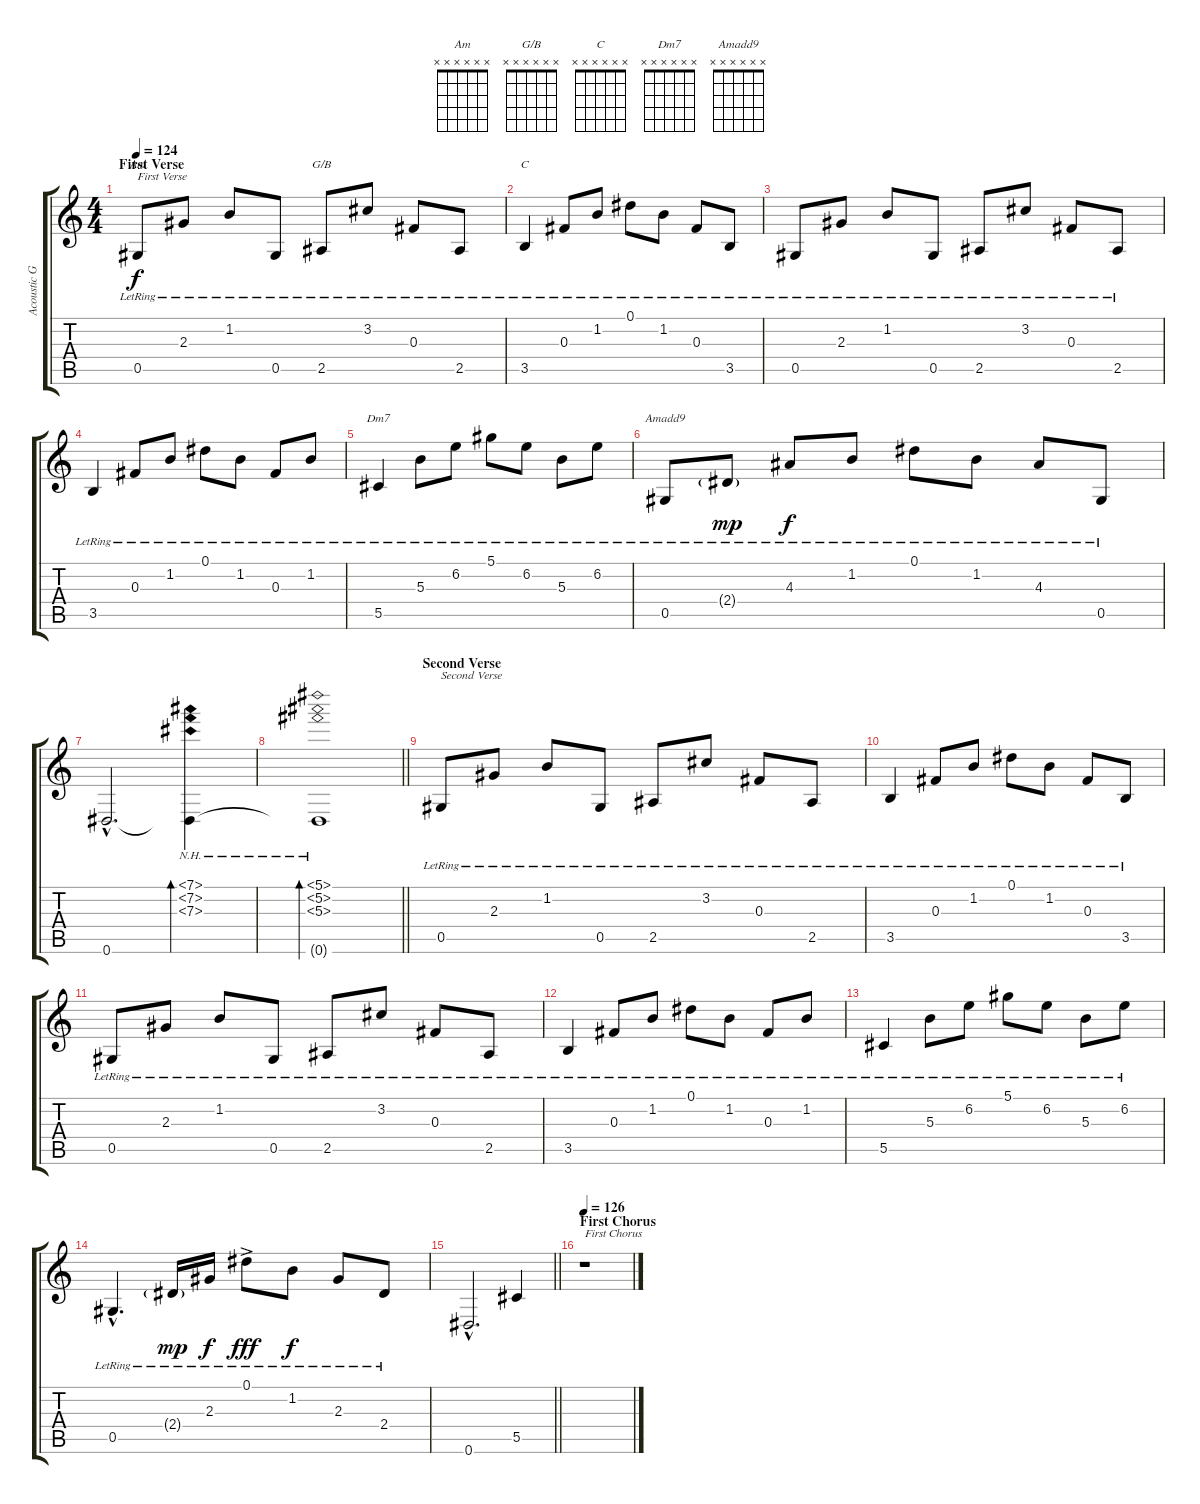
\track ("Acoustic Guitar" "Acoustic G") {instrument acousticguitarsteel}
\staff {score tabs}
\tuning (Eb4 Bb3 Gb3 Db3 Ab2 Eb2) {hide}
\chord ("Am" x x x x x x) {firstfret 0}
\chord ("G/B" x x x x x x) {firstfret 0}
\chord ("C" x x x x x x) {firstfret 0}
\chord ("Dm7" x x x x x x) {firstfret 0}
\chord ("Amadd9" x x x x x x) {firstfret 0}
\ts (4 4)
\section ("" "First Verse")
\tempo 124
\clef g2
\ks c
0.5{lr}.8{ch "Am" txt "First Verse" dy f} 2.3{lr}.8 1.2{lr}.8 0.5{lr}.8 2.5{lr}.8{ch "G/B"} 3.2{lr}.8 0.3{lr}.8 2.5{lr}.8 |
3.5{lr}.4{ch "C"} 0.3{lr}.8 1.2{lr}.8 0.1{lr}.8 1.2{lr}.8 0.3{lr}.8 3.5{lr}.8 |
0.5{lr}.8 2.3{lr}.8 1.2{lr}.8 0.5{lr}.8 2.5{lr}.8 3.2{lr}.8 0.3{lr}.8 2.5{lr}.8 |
3.5{lr}.4 0.3{lr}.8 1.2{lr}.8 0.1{lr}.8 1.2{lr}.8 0.3{lr}.8 1.2{lr}.8 |
5.5{lr}.4{ch "Dm7"} 5.3{lr}.8 6.2{lr}.8 5.1{lr}.8 6.2{lr}.8 5.3{lr}.8 6.2{lr}.8 |
0.5{lr}.8{ch "Amadd9"} 2.4{g lr}.8{dy mp} 4.3{lr}.8{dy f} 1.2{lr}.8 0.1{lr}.8 1.2{lr}.8 4.3{lr}.8 0.5{lr}.8 |
0.6{hac}.2{d} (7.1{nh} 7.2{nh} 7.3{nh} 0.6{t}).4{bd 240} |
\barLineRight lightlight
(5.1{nh} 5.2{nh} 5.3{nh} 0.6{t}).1{bd 240} |
\section ("" "Second Verse")
0.5{lr}.8{txt "Second Verse"} 2.3{lr}.8 1.2{lr}.8 0.5{lr}.8 2.5{lr}.8 3.2{lr}.8 0.3{lr}.8 2.5{lr}.8 |
3.5{lr}.4 0.3{lr}.8 1.2{lr}.8 0.1{lr}.8 1.2{lr}.8 0.3{lr}.8 3.5{lr}.8 |
0.5{lr}.8 2.3{lr}.8 1.2{lr}.8 0.5{lr}.8 2.5{lr}.8 3.2{lr}.8 0.3{lr}.8 2.5{lr}.8 |
3.5{lr}.4 0.3{lr}.8 1.2{lr}.8 0.1{lr}.8 1.2{lr}.8 0.3{lr}.8 1.2{lr}.8 |
5.5{lr}.4 5.3{lr}.8 6.2{lr}.8 5.1{lr}.8 6.2{lr}.8 5.3{lr}.8 6.2{lr}.8 |
0.5{hac lr}.4{d} 2.4{g lr}.16{dy mp} 2.3{lr}.16{dy f} 0.1{ac lr}.8{dy fff} 1.2{lr}.8{dy f} 2.3{lr}.8 2.4{lr}.8 |
\barLineRight lightlight
0.6{hac}.2{d} 5.5.4{instrument guitarfretnoise} |
\section ("" "First Chorus")
\tempo 126
r.1{txt "First Chorus"}
